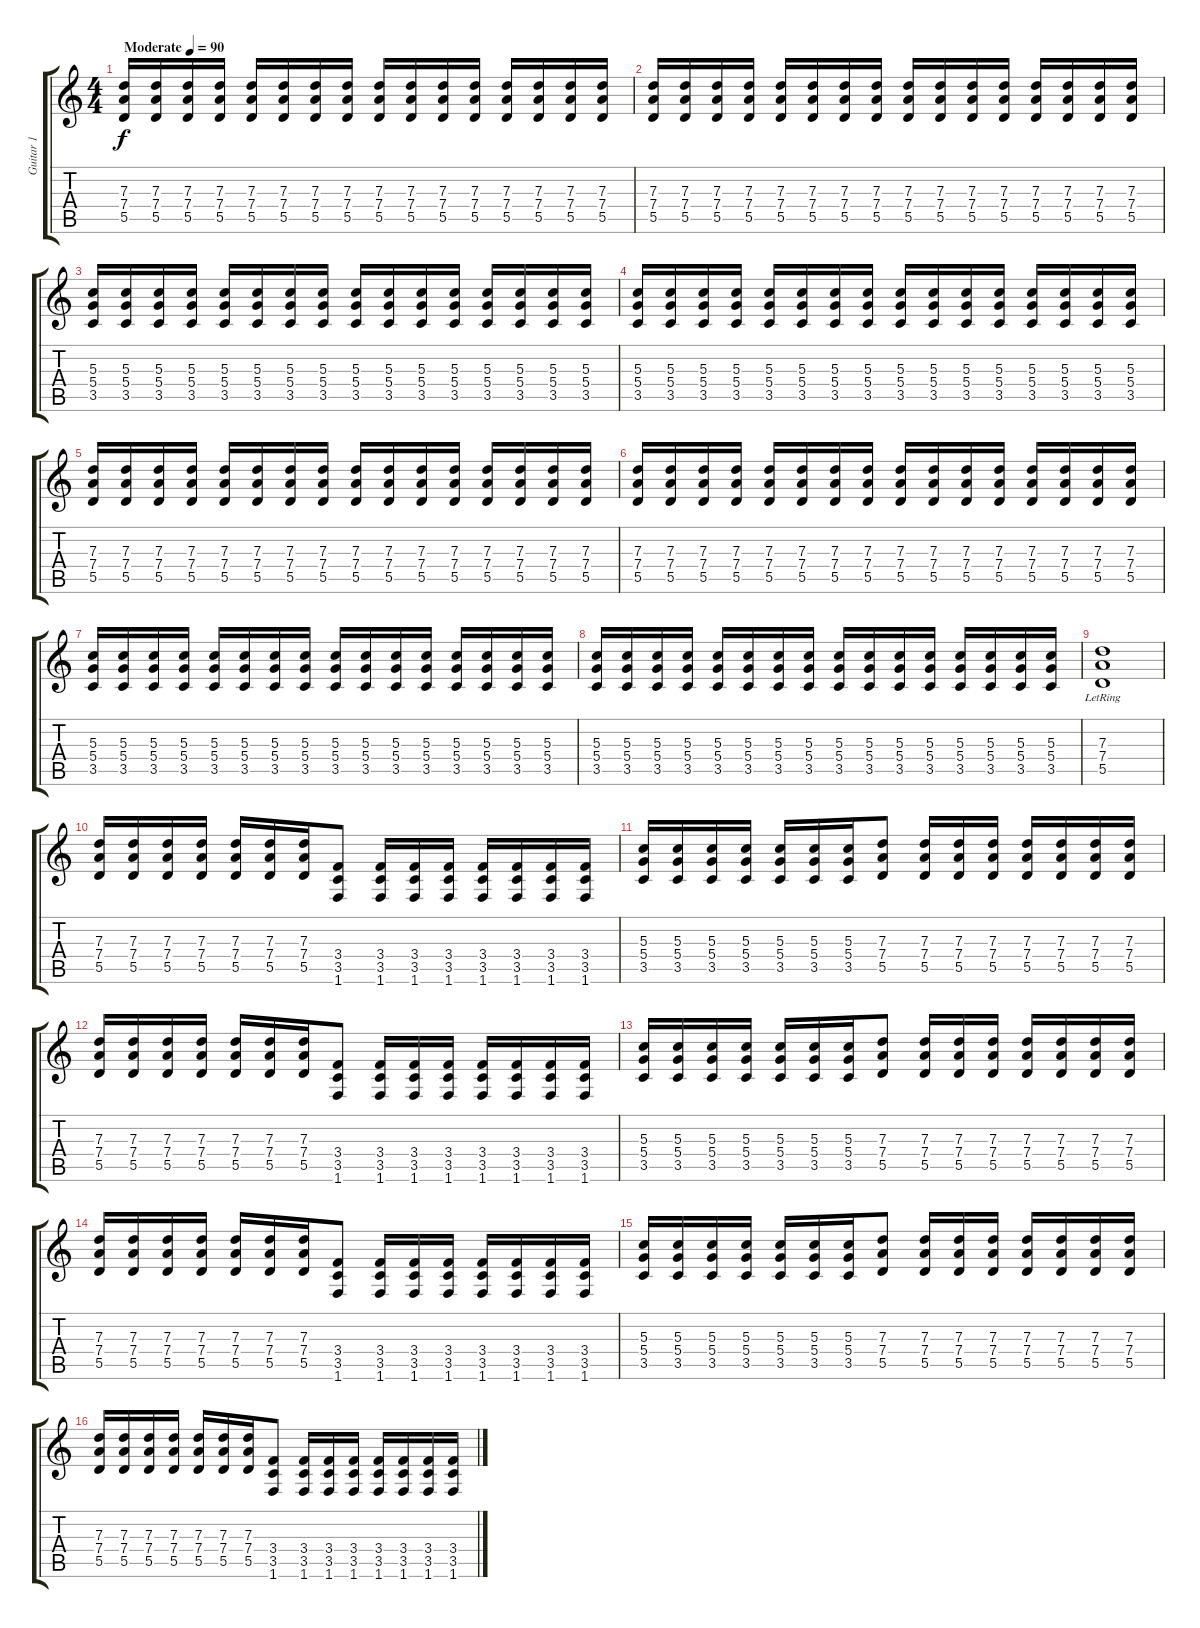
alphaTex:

\track ("Guitar 1" "Guitar 1") {instrument distortionguitar}
\staff {score tabs}
\tuning (E4 B3 G3 D3 A2 E2) {hide}
\ts (4 4)
\tempo (90 "Moderate")
\clef g2
\ks c
(7.3 7.4 5.5).16{dy f instrument distortionguitar} (7.3 7.4 5.5).16 (7.3 7.4 5.5).16 (7.3 7.4 5.5).16 (7.3 7.4 5.5).16 (7.3 7.4 5.5).16 (7.3 7.4 5.5).16 (7.3 7.4 5.5).16 (7.3 7.4 5.5).16 (7.3 7.4 5.5).16 (7.3 7.4 5.5).16 (7.3 7.4 5.5).16 (7.3 7.4 5.5).16 (7.3 7.4 5.5).16 (7.3 7.4 5.5).16 (7.3 7.4 5.5).16 |
(7.3 7.4 5.5).16 (7.3 7.4 5.5).16 (7.3 7.4 5.5).16 (7.3 7.4 5.5).16 (7.3 7.4 5.5).16 (7.3 7.4 5.5).16 (7.3 7.4 5.5).16 (7.3 7.4 5.5).16 (7.3 7.4 5.5).16 (7.3 7.4 5.5).16 (7.3 7.4 5.5).16 (7.3 7.4 5.5).16 (7.3 7.4 5.5).16 (7.3 7.4 5.5).16 (7.3 7.4 5.5).16 (7.3 7.4 5.5).16 |
(5.3 5.4 3.5).16 (5.3 5.4 3.5).16 (5.3 5.4 3.5).16 (5.3 5.4 3.5).16 (5.3 5.4 3.5).16 (5.3 5.4 3.5).16 (5.3 5.4 3.5).16 (5.3 5.4 3.5).16 (5.3 5.4 3.5).16 (5.3 5.4 3.5).16 (5.3 5.4 3.5).16 (5.3 5.4 3.5).16 (5.3 5.4 3.5).16 (5.3 5.4 3.5).16 (5.3 5.4 3.5).16 (5.3 5.4 3.5).16 |
(5.3 5.4 3.5).16 (5.3 5.4 3.5).16 (5.3 5.4 3.5).16 (5.3 5.4 3.5).16 (5.3 5.4 3.5).16 (5.3 5.4 3.5).16 (5.3 5.4 3.5).16 (5.3 5.4 3.5).16 (5.3 5.4 3.5).16 (5.3 5.4 3.5).16 (5.3 5.4 3.5).16 (5.3 5.4 3.5).16 (5.3 5.4 3.5).16 (5.3 5.4 3.5).16 (5.3 5.4 3.5).16 (5.3 5.4 3.5).16 |
(7.3 7.4 5.5).16 (7.3 7.4 5.5).16 (7.3 7.4 5.5).16 (7.3 7.4 5.5).16 (7.3 7.4 5.5).16 (7.3 7.4 5.5).16 (7.3 7.4 5.5).16 (7.3 7.4 5.5).16 (7.3 7.4 5.5).16 (7.3 7.4 5.5).16 (7.3 7.4 5.5).16 (7.3 7.4 5.5).16 (7.3 7.4 5.5).16 (7.3 7.4 5.5).16 (7.3 7.4 5.5).16 (7.3 7.4 5.5).16 |
(7.3 7.4 5.5).16 (7.3 7.4 5.5).16 (7.3 7.4 5.5).16 (7.3 7.4 5.5).16 (7.3 7.4 5.5).16 (7.3 7.4 5.5).16 (7.3 7.4 5.5).16 (7.3 7.4 5.5).16 (7.3 7.4 5.5).16 (7.3 7.4 5.5).16 (7.3 7.4 5.5).16 (7.3 7.4 5.5).16 (7.3 7.4 5.5).16 (7.3 7.4 5.5).16 (7.3 7.4 5.5).16 (7.3 7.4 5.5).16 |
(5.3 5.4 3.5).16 (5.3 5.4 3.5).16 (5.3 5.4 3.5).16 (5.3 5.4 3.5).16 (5.3 5.4 3.5).16 (5.3 5.4 3.5).16 (5.3 5.4 3.5).16 (5.3 5.4 3.5).16 (5.3 5.4 3.5).16 (5.3 5.4 3.5).16 (5.3 5.4 3.5).16 (5.3 5.4 3.5).16 (5.3 5.4 3.5).16 (5.3 5.4 3.5).16 (5.3 5.4 3.5).16 (5.3 5.4 3.5).16 |
(5.3 5.4 3.5).16 (5.3 5.4 3.5).16 (5.3 5.4 3.5).16 (5.3 5.4 3.5).16 (5.3 5.4 3.5).16 (5.3 5.4 3.5).16 (5.3 5.4 3.5).16 (5.3 5.4 3.5).16 (5.3 5.4 3.5).16 (5.3 5.4 3.5).16 (5.3 5.4 3.5).16 (5.3 5.4 3.5).16 (5.3 5.4 3.5).16 (5.3 5.4 3.5).16 (5.3 5.4 3.5).16 (5.3 5.4 3.5).16 |
(7.3{lr} 7.4{lr} 5.5{lr}).1 |
(7.3 7.4 5.5).16 (7.3 7.4 5.5).16 (7.3 7.4 5.5).16 (7.3 7.4 5.5).16 (7.3 7.4 5.5).16 (7.3 7.4 5.5).16 (7.3 7.4 5.5).16 (3.4 3.5 1.6).8 (3.4 3.5 1.6).16 (3.4 3.5 1.6).16 (3.4 3.5 1.6).16 (3.4 3.5 1.6).16 (3.4 3.5 1.6).16 (3.4 3.5 1.6).16 (3.4 3.5 1.6).16 |
(5.3 5.4 3.5).16 (5.3 5.4 3.5).16 (5.3 5.4 3.5).16 (5.3 5.4 3.5).16 (5.3 5.4 3.5).16 (5.3 5.4 3.5).16 (5.3 5.4 3.5).16 (7.3 7.4 5.5).8 (7.3 7.4 5.5).16 (7.3 7.4 5.5).16 (7.3 7.4 5.5).16 (7.3 7.4 5.5).16 (7.3 7.4 5.5).16 (7.3 7.4 5.5).16 (7.3 7.4 5.5).16 |
(7.3 7.4 5.5).16 (7.3 7.4 5.5).16 (7.3 7.4 5.5).16 (7.3 7.4 5.5).16 (7.3 7.4 5.5).16 (7.3 7.4 5.5).16 (7.3 7.4 5.5).16 (3.4 3.5 1.6).8 (3.4 3.5 1.6).16 (3.4 3.5 1.6).16 (3.4 3.5 1.6).16 (3.4 3.5 1.6).16 (3.4 3.5 1.6).16 (3.4 3.5 1.6).16 (3.4 3.5 1.6).16 |
(5.3 5.4 3.5).16 (5.3 5.4 3.5).16 (5.3 5.4 3.5).16 (5.3 5.4 3.5).16 (5.3 5.4 3.5).16 (5.3 5.4 3.5).16 (5.3 5.4 3.5).16 (7.3 7.4 5.5).8 (7.3 7.4 5.5).16 (7.3 7.4 5.5).16 (7.3 7.4 5.5).16 (7.3 7.4 5.5).16 (7.3 7.4 5.5).16 (7.3 7.4 5.5).16 (7.3 7.4 5.5).16 |
(7.3 7.4 5.5).16 (7.3 7.4 5.5).16 (7.3 7.4 5.5).16 (7.3 7.4 5.5).16 (7.3 7.4 5.5).16 (7.3 7.4 5.5).16 (7.3 7.4 5.5).16 (3.4 3.5 1.6).8 (3.4 3.5 1.6).16 (3.4 3.5 1.6).16 (3.4 3.5 1.6).16 (3.4 3.5 1.6).16 (3.4 3.5 1.6).16 (3.4 3.5 1.6).16 (3.4 3.5 1.6).16 |
(5.3 5.4 3.5).16 (5.3 5.4 3.5).16 (5.3 5.4 3.5).16 (5.3 5.4 3.5).16 (5.3 5.4 3.5).16 (5.3 5.4 3.5).16 (5.3 5.4 3.5).16 (7.3 7.4 5.5).8 (7.3 7.4 5.5).16 (7.3 7.4 5.5).16 (7.3 7.4 5.5).16 (7.3 7.4 5.5).16 (7.3 7.4 5.5).16 (7.3 7.4 5.5).16 (7.3 7.4 5.5).16 |
(7.3 7.4 5.5).16 (7.3 7.4 5.5).16 (7.3 7.4 5.5).16 (7.3 7.4 5.5).16 (7.3 7.4 5.5).16 (7.3 7.4 5.5).16 (7.3 7.4 5.5).16 (3.4 3.5 1.6).8 (3.4 3.5 1.6).16 (3.4 3.5 1.6).16 (3.4 3.5 1.6).16 (3.4 3.5 1.6).16 (3.4 3.5 1.6).16 (3.4 3.5 1.6).16 (3.4 3.5 1.6).16
